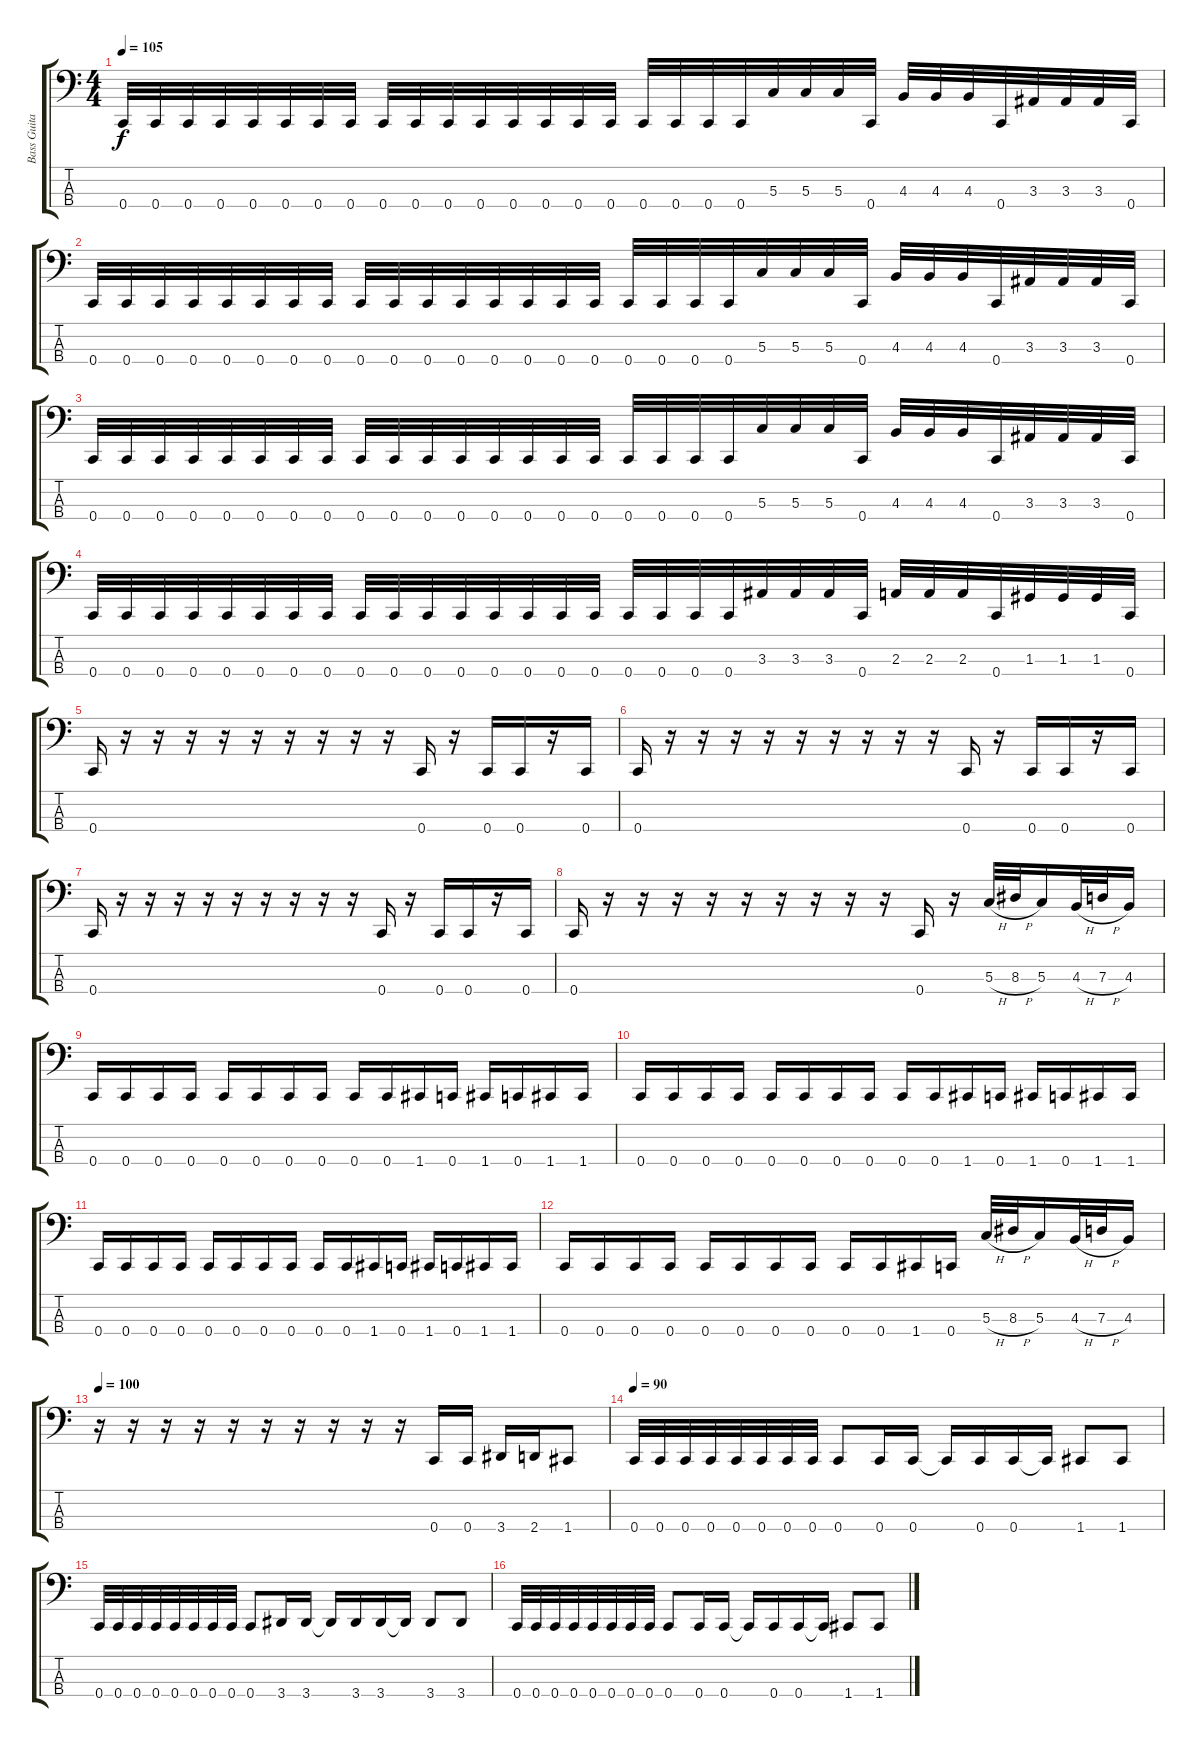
\track ("Bass Guitar" "Bass Guita") {instrument electricbasspick}
\staff {score tabs}
\tuning (F2 C2 G1 C1) {hide}
\ts (4 4)
\tempo 105
\clef f4
\ks c
0.4.32{dy f} 0.4.32 0.4.32 0.4.32 0.4.32 0.4.32 0.4.32 0.4.32 0.4.32 0.4.32 0.4.32 0.4.32 0.4.32 0.4.32 0.4.32 0.4.32 0.4.32 0.4.32 0.4.32 0.4.32 5.3.32 5.3.32 5.3.32 0.4.32 4.3.32 4.3.32 4.3.32 0.4.32 3.3.32 3.3.32 3.3.32 0.4.32 |
0.4.32 0.4.32 0.4.32 0.4.32 0.4.32 0.4.32 0.4.32 0.4.32 0.4.32 0.4.32 0.4.32 0.4.32 0.4.32 0.4.32 0.4.32 0.4.32 0.4.32 0.4.32 0.4.32 0.4.32 5.3.32 5.3.32 5.3.32 0.4.32 4.3.32 4.3.32 4.3.32 0.4.32 3.3.32 3.3.32 3.3.32 0.4.32 |
0.4.32 0.4.32 0.4.32 0.4.32 0.4.32 0.4.32 0.4.32 0.4.32 0.4.32 0.4.32 0.4.32 0.4.32 0.4.32 0.4.32 0.4.32 0.4.32 0.4.32 0.4.32 0.4.32 0.4.32 5.3.32 5.3.32 5.3.32 0.4.32 4.3.32 4.3.32 4.3.32 0.4.32 3.3.32 3.3.32 3.3.32 0.4.32 |
0.4.32 0.4.32 0.4.32 0.4.32 0.4.32 0.4.32 0.4.32 0.4.32 0.4.32 0.4.32 0.4.32 0.4.32 0.4.32 0.4.32 0.4.32 0.4.32 0.4.32 0.4.32 0.4.32 0.4.32 3.3.32 3.3.32 3.3.32 0.4.32 2.3.32 2.3.32 2.3.32 0.4.32 1.3.32 1.3.32 1.3.32 0.4.32 |
0.4.16 r.16 r.16 r.16 r.16 r.16 r.16 r.16 r.16 r.16 0.4.16 r.16 0.4.16 0.4.16 r.16 0.4.16 |
0.4.16 r.16 r.16 r.16 r.16 r.16 r.16 r.16 r.16 r.16 0.4.16 r.16 0.4.16 0.4.16 r.16 0.4.16 |
0.4.16 r.16 r.16 r.16 r.16 r.16 r.16 r.16 r.16 r.16 0.4.16 r.16 0.4.16 0.4.16 r.16 0.4.16 |
0.4.16 r.16 r.16 r.16 r.16 r.16 r.16 r.16 r.16 r.16 0.4.16 r.16 5.3{h}.32 8.3{h}.32 5.3.16 4.3{h}.32 7.3{h}.32 4.3.16 |
0.4.16 0.4.16 0.4.16 0.4.16 0.4.16 0.4.16 0.4.16 0.4.16 0.4.16 0.4.16 1.4.16 0.4.16 1.4.16 0.4.16 1.4.16 1.4.16 |
0.4.16 0.4.16 0.4.16 0.4.16 0.4.16 0.4.16 0.4.16 0.4.16 0.4.16 0.4.16 1.4.16 0.4.16 1.4.16 0.4.16 1.4.16 1.4.16 |
0.4.16 0.4.16 0.4.16 0.4.16 0.4.16 0.4.16 0.4.16 0.4.16 0.4.16 0.4.16 1.4.16 0.4.16 1.4.16 0.4.16 1.4.16 1.4.16 |
0.4.16 0.4.16 0.4.16 0.4.16 0.4.16 0.4.16 0.4.16 0.4.16 0.4.16 0.4.16 1.4.16 0.4.16 5.3{h}.32 8.3{h}.32 5.3.16 4.3{h}.32 7.3{h}.32 4.3.16 |
\tempo 100
r.16 r.16 r.16 r.16 r.16 r.16 r.16 r.16 r.16 r.16 0.4.16 0.4.16 3.4.16 2.4.16 1.4.8 |
\tempo 90
0.4.32 0.4.32 0.4.32 0.4.32 0.4.32 0.4.32 0.4.32 0.4.32 0.4.8 0.4.16 0.4.16 0.4{t}.16 0.4.16 0.4.16 0.4{t}.16 1.4.8 1.4.8 |
0.4.32 0.4.32 0.4.32 0.4.32 0.4.32 0.4.32 0.4.32 0.4.32 0.4.8 3.4.16 3.4.16 3.4{t}.16 3.4.16 3.4.16 3.4{t}.16 3.4.8 3.4.8 |
0.4.32 0.4.32 0.4.32 0.4.32 0.4.32 0.4.32 0.4.32 0.4.32 0.4.8 0.4.16 0.4.16 0.4{t}.16 0.4.16 0.4.16 0.4{t}.16 1.4.8 1.4.8
